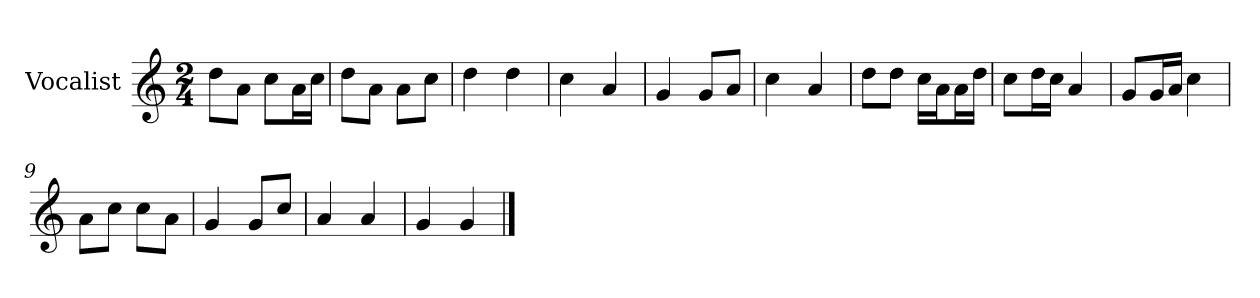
**kern
*part1
*staff1
*I"Vocalist
*k[]
*C:
*M2/4
=
8ddL
8aJ
8ccL
16aL
16ccJJ
=1
8ddL
8aJ
8aL
8ccJ
=2
4dd
4dd
=3
4cc
4a
=4
4g
8gL
8aJ
=5
4cc
4a
=6
8ddL
8ddJ
16ccLL
16aJ
16aL
16ddJJ
=7
8ccL
16ddL
16ccJJ
4a
=8
8gL
16gL
16aJJ
4cc
=9
8aL
8ccJ
8ccL
8aJ
=10
4g
8gL
8ccJ
=11
4a
4a
=12
4g
4g
==
*-
